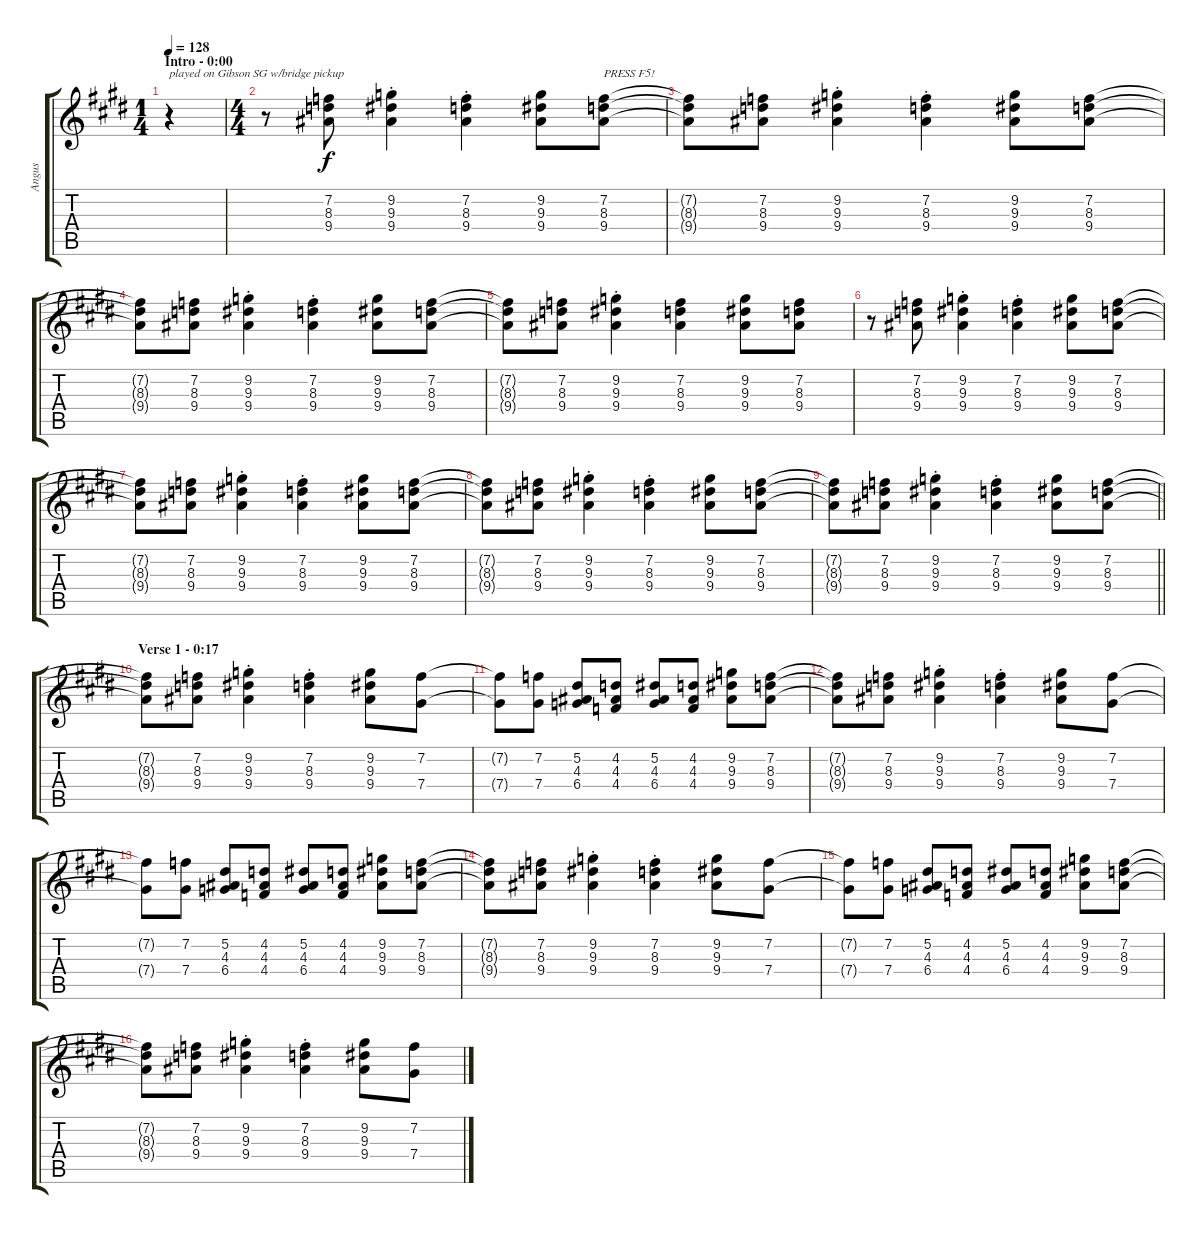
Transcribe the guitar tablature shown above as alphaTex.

\track ("Angus" "Angus") {instrument overdrivenguitar}
\staff {score tabs}
\tuning (Eb4 Bb3 Gb3 Db3 Ab2 Eb2) {hide}
\ts (1 4)
\section ("" "Intro - 0:00")
\tempo 128
\clef g2
\ks e
r.4{txt "played on Gibson SG w/bridge pickup" dy f instrument overdrivenguitar} |
\ts (4 4)
r.8 (7.2 8.3 9.4).8 (9.2{st} 9.3{st} 9.4{st}).4 (7.2{st} 8.3{st} 9.4{st}).4 (9.2 9.3 9.4).8 (7.2 8.3 9.4).8{txt "PRESS F5!"} |
(7.2{t} 8.3{t} 9.4{t}).8 (7.2 8.3 9.4).8 (9.2{st} 9.3{st} 9.4{st}).4 (7.2{st} 8.3{st} 9.4{st}).4 (9.2 9.3 9.4).8 (7.2 8.3 9.4).8 |
(7.2{t} 8.3{t} 9.4{t}).8 (7.2 8.3 9.4).8 (9.2{st} 9.3{st} 9.4{st}).4 (7.2{st} 8.3{st} 9.4{st}).4 (9.2 9.3 9.4).8 (7.2 8.3 9.4).8 |
(7.2{t} 8.3{t} 9.4{t}).8 (7.2 8.3 9.4).8 (9.2{st} 9.3{st} 9.4{st}).4 (7.2 8.3 9.4).4 (9.2 9.3 9.4).8 (7.2 8.3 9.4).8 |
r.8 (7.2 8.3 9.4).8 (9.2{st} 9.3{st} 9.4{st}).4 (7.2{st} 8.3{st} 9.4{st}).4 (9.2 9.3 9.4).8 (7.2 8.3 9.4).8 |
(7.2{t} 8.3{t} 9.4{t}).8 (7.2 8.3 9.4).8 (9.2{st} 9.3{st} 9.4{st}).4 (7.2{st} 8.3{st} 9.4{st}).4 (9.2 9.3 9.4).8 (7.2 8.3 9.4).8 |
(7.2{t} 8.3{t} 9.4{t}).8 (7.2 8.3 9.4).8 (9.2{st} 9.3{st} 9.4{st}).4 (7.2{st} 8.3{st} 9.4{st}).4 (9.2 9.3 9.4).8 (7.2 8.3 9.4).8 |
\barLineRight lightlight
(7.2{t} 8.3{t} 9.4{t}).8 (7.2 8.3 9.4).8 (9.2{st} 9.3{st} 9.4{st}).4 (7.2{st} 8.3{st} 9.4{st}).4 (9.2 9.3 9.4).8 (7.2 8.3 9.4).8 |
\section ("" "Verse 1 - 0:17")
(7.2{t} 8.3{t} 9.4{t}).8 (7.2 8.3 9.4).8 (9.2{st} 9.3{st} 9.4{st}).4 (7.2{st} 8.3{st} 9.4{st}).4 (9.2 9.3 9.4).8 (7.2 7.4).8 |
(7.2{t} 7.4{t}).8 (7.2 7.4).8 (5.2 4.3 6.4).8 (4.2 4.3 4.4).8 (5.2 4.3 6.4).8 (4.2 4.3 4.4).8 (9.2 9.3 9.4).8 (7.2 8.3 9.4).8 |
(7.2{t} 8.3{t} 9.4{t}).8 (7.2 8.3 9.4).8 (9.2{st} 9.3{st} 9.4{st}).4 (7.2{st} 8.3{st} 9.4{st}).4 (9.2 9.3 9.4).8 (7.2 7.4).8 |
(7.2{t} 7.4{t}).8 (7.2 7.4).8 (5.2 4.3 6.4).8 (4.2 4.3 4.4).8 (5.2 4.3 6.4).8 (4.2 4.3 4.4).8 (9.2 9.3 9.4).8 (7.2 8.3 9.4).8 |
(7.2{t} 8.3{t} 9.4{t}).8 (7.2 8.3 9.4).8 (9.2{st} 9.3{st} 9.4{st}).4 (7.2{st} 8.3{st} 9.4{st}).4 (9.2 9.3 9.4).8 (7.2 7.4).8 |
(7.2{t} 7.4{t}).8 (7.2 7.4).8 (5.2 4.3 6.4).8 (4.2 4.3 4.4).8 (5.2 4.3 6.4).8 (4.2 4.3 4.4).8 (9.2 9.3 9.4).8 (7.2 8.3 9.4).8 |
(7.2{t} 8.3{t} 9.4{t}).8 (7.2 8.3 9.4).8 (9.2{st} 9.3{st} 9.4{st}).4 (7.2{st} 8.3{st} 9.4{st}).4 (9.2 9.3 9.4).8 (7.2 7.4).8
